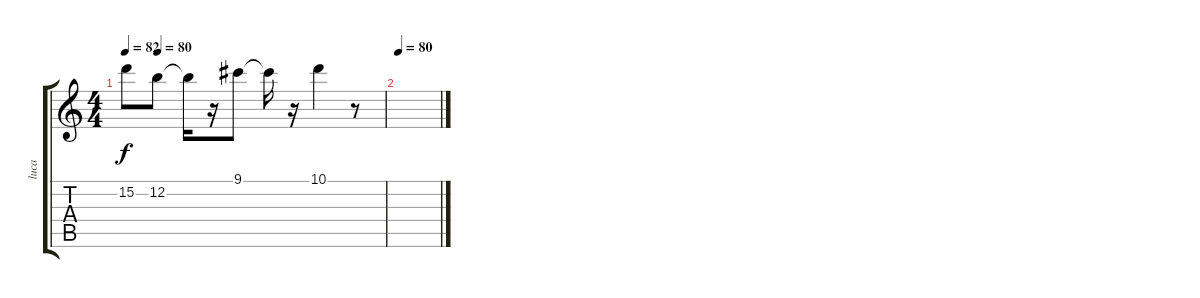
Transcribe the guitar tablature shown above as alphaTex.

\track ("luca" "luca") {instrument overdrivenguitar}
\staff {score tabs}
\tuning (E4 B3 G3 D3 A2 E2) {hide}
\ts (4 4)
\tempo 82
\tempo (80 0.125)
\clef g2
\ks c
15.2{t}.8{dy f} 12.2.8 12.2{t}.16 r.16 9.1.8 9.1{t}.16 r.16 10.1.4 r.8 |
\tempo 80
